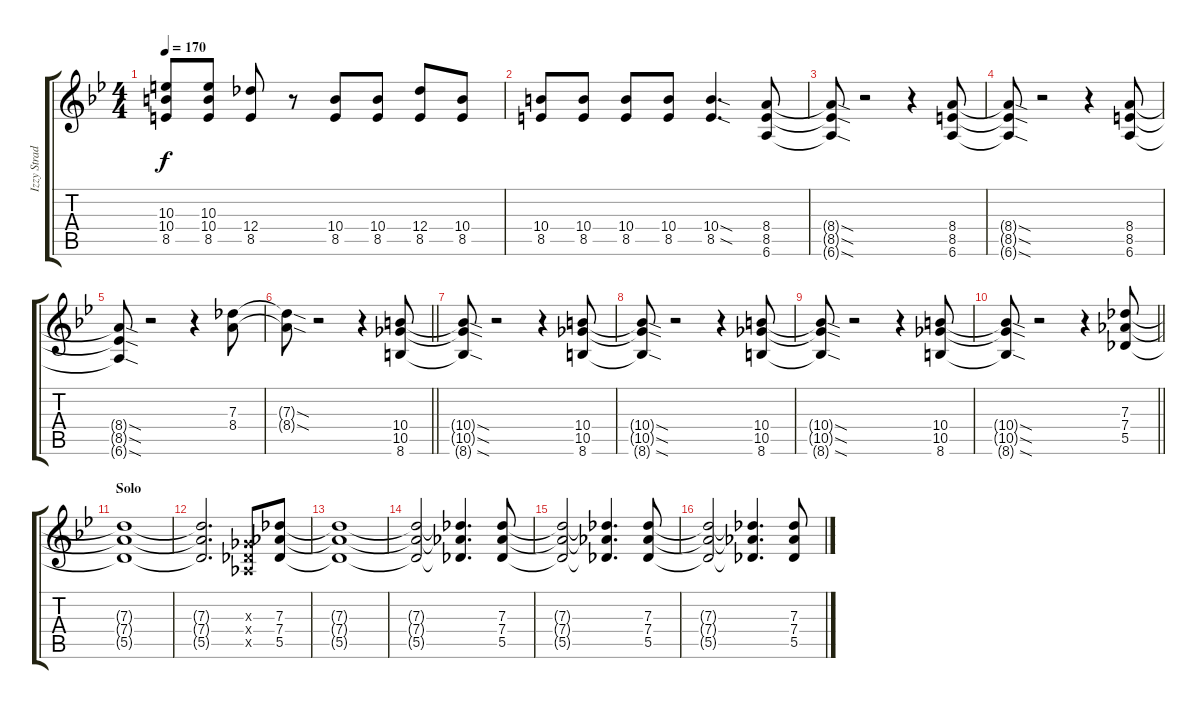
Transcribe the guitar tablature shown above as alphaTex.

\track ("Izzy Stradlin - Rhytm Guitar" "Izzy Strad") {instrument overdrivenguitar}
\staff {score tabs}
\tuning (Eb4 Bb3 Gb3 Db3 Ab2 Eb2) {hide}
\ts (4 4)
\tempo 170
\clef g2
\ks bb
(10.3{t} 10.4{t} 8.5{t}).8{dy f} (10.3 10.4 8.5).8 (12.4 8.5).8 r.8 (10.4 8.5).8 (10.4 8.5).8 (12.4 8.5).8 (10.4 8.5).8 |
(10.4 8.5).8 (10.4 8.5).8 (10.4 8.5).8 (10.4 8.5).8 (10.4{sod} 8.5{sod}).4{d} (8.4 8.5 6.6).8 |
(8.4{sod t} 8.5{sod t} 6.6{sod t}).8 r.2 r.4 (8.4 8.5 6.6).8 |
(8.4{sod t} 8.5{sod t} 6.6{sod t}).8 r.2 r.4 (8.4 8.5 6.6).8 |
(8.4{sod t} 8.5{sod t} 6.6{sod t}).8 r.2 r.4 (7.3 8.4).8 |
\barLineRight lightlight
(7.3{sod t} 8.4{sod t}).8 r.2 r.4 (10.4 10.5 8.6).8 |
(10.4{sod t} 10.5{sod t} 8.6{sod t}).8 r.2 r.4 (10.4 10.5 8.6).8 |
(10.4{sod t} 10.5{sod t} 8.6{sod t}).8 r.2 r.4 (10.4 10.5 8.6).8 |
(10.4{sod t} 10.5{sod t} 8.6{sod t}).8 r.2 r.4 (10.4 10.5 8.6).8 |
\barLineRight lightlight
(10.4{sod t} 10.5{sod t} 8.6{sod t}).8 r.2 r.4 (7.3 7.4 5.5).8 |
\section ("" "Solo")
(7.3{t} 7.4{t} 5.5{t}).1 |
(7.3{t} 7.4{t} 5.5{t}).2{d} (0.3{x} 0.4{x} 0.5{x}).8 (7.3 7.4 5.5).8 |
(7.3{t} 7.4{t} 5.5{t}).1 |
(7.3{t} 7.4{t} 5.5{t}).2 (7.3{t} 7.4{t} 5.5{t}).4{d} (7.3 7.4 5.5).8 |
(7.3{t} 7.4{t} 5.5{t}).2 (7.3{t} 7.4{t} 5.5{t}).4{d} (7.3 7.4 5.5).8 |
(7.3{t} 7.4{t} 5.5{t}).2 (7.3{t} 7.4{t} 5.5{t}).4{d} (7.3 7.4 5.5).8
